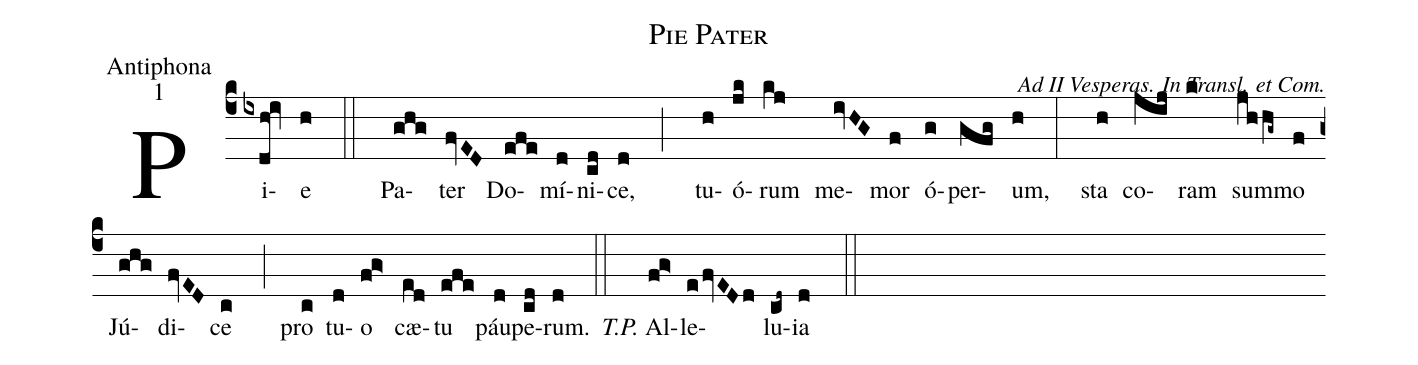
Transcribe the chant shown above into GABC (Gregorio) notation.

name:Pie Pater;
office-part:Antiphona;
mode:1;
commentary:Ad II Vesperas. In Transl. et Com.;
%%
(c4)
Pi(ixdh!iv)e(h ::) Pa(ghg)ter(fvED) Do(efe)mí(d)ni(cd)ce,(d ;) tu(h)ó(jk)rum(kj) me(ivHG)mor(f) ó(g)per(gfg)um,(h :) sta(h) co(jij)ram(k) sum(jh/hg~)mo(f) Jú(ghg)di(fvED)ce(c ;) pro(c) tu(d)o(fg>) cæ(ed)tu(efe) páu(d)pe(cd)rum.(d ::) <i>T.P.</i> Al-(fg>)le(e/fvED/d)lu(cd~)ia(d ::)
